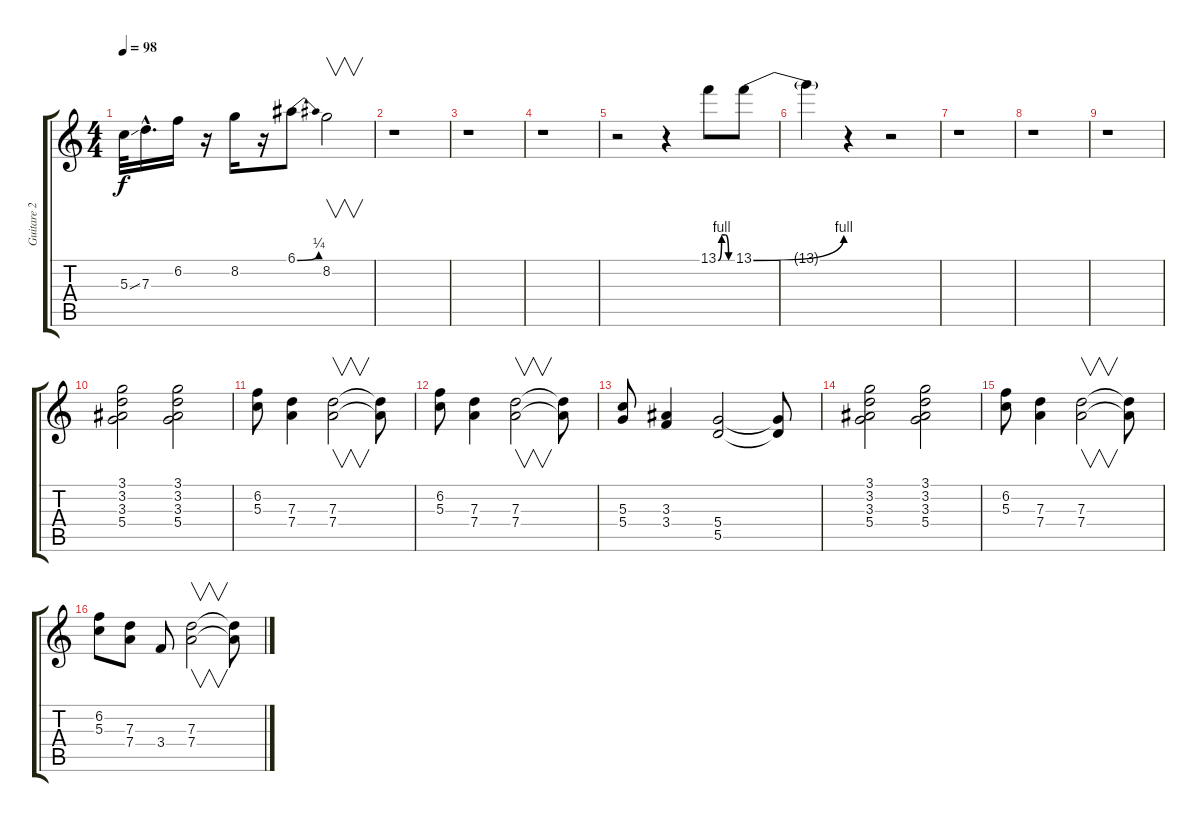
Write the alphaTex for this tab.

\track ("Guitare 2 Distorsion" "Guitare 2 ") {instrument distortionguitar}
\staff {score tabs}
\tuning (E4 B3 G3 D3 A2 E2) {hide}
\ts (4 4)
\tempo 98
\clef g2
\ks c
5.3{ss}.32{dy f} 7.3{hac}.16{d} 6.2.16 r.16 8.2.16 r.16 6.1{be (bend 0 0 60 1)}.8 8.2.2{v} |
r.1 |
r.1 |
r.1 |
r.2 r.4 13.1{be (custom 0 0 15 4 30 4 45 0 60 0)}.8 13.1{be (bend 0 0 60 4)}.8 |
13.1{t}.4 r.4 r.2 |
r.1 |
r.1 |
r.1 |
(3.1 3.2 3.3 5.4).2 (3.1 3.2 3.3 5.4).2 |
(6.2 5.3).8 (7.3 7.4).4 (7.3 7.4).2{v} (7.3{t} 7.4{t}).8 |
(6.2 5.3).8 (7.3 7.4).4 (7.3 7.4).2{v} (7.3{t} 7.4{t}).8 |
(5.3 5.4).8 (3.3 3.4).4 (5.4 5.5).2 (5.4{t} 5.5{t}).8 |
(3.1 3.2 3.3 5.4).2 (3.1 3.2 3.3 5.4).2 |
(6.2 5.3).8 (7.3 7.4).4 (7.3 7.4).2{v} (7.3{t} 7.4{t}).8 |
(6.2 5.3).8 (7.3 7.4).8 3.4.8 (7.3 7.4).2{v} (7.3{t} 7.4{t}).8
